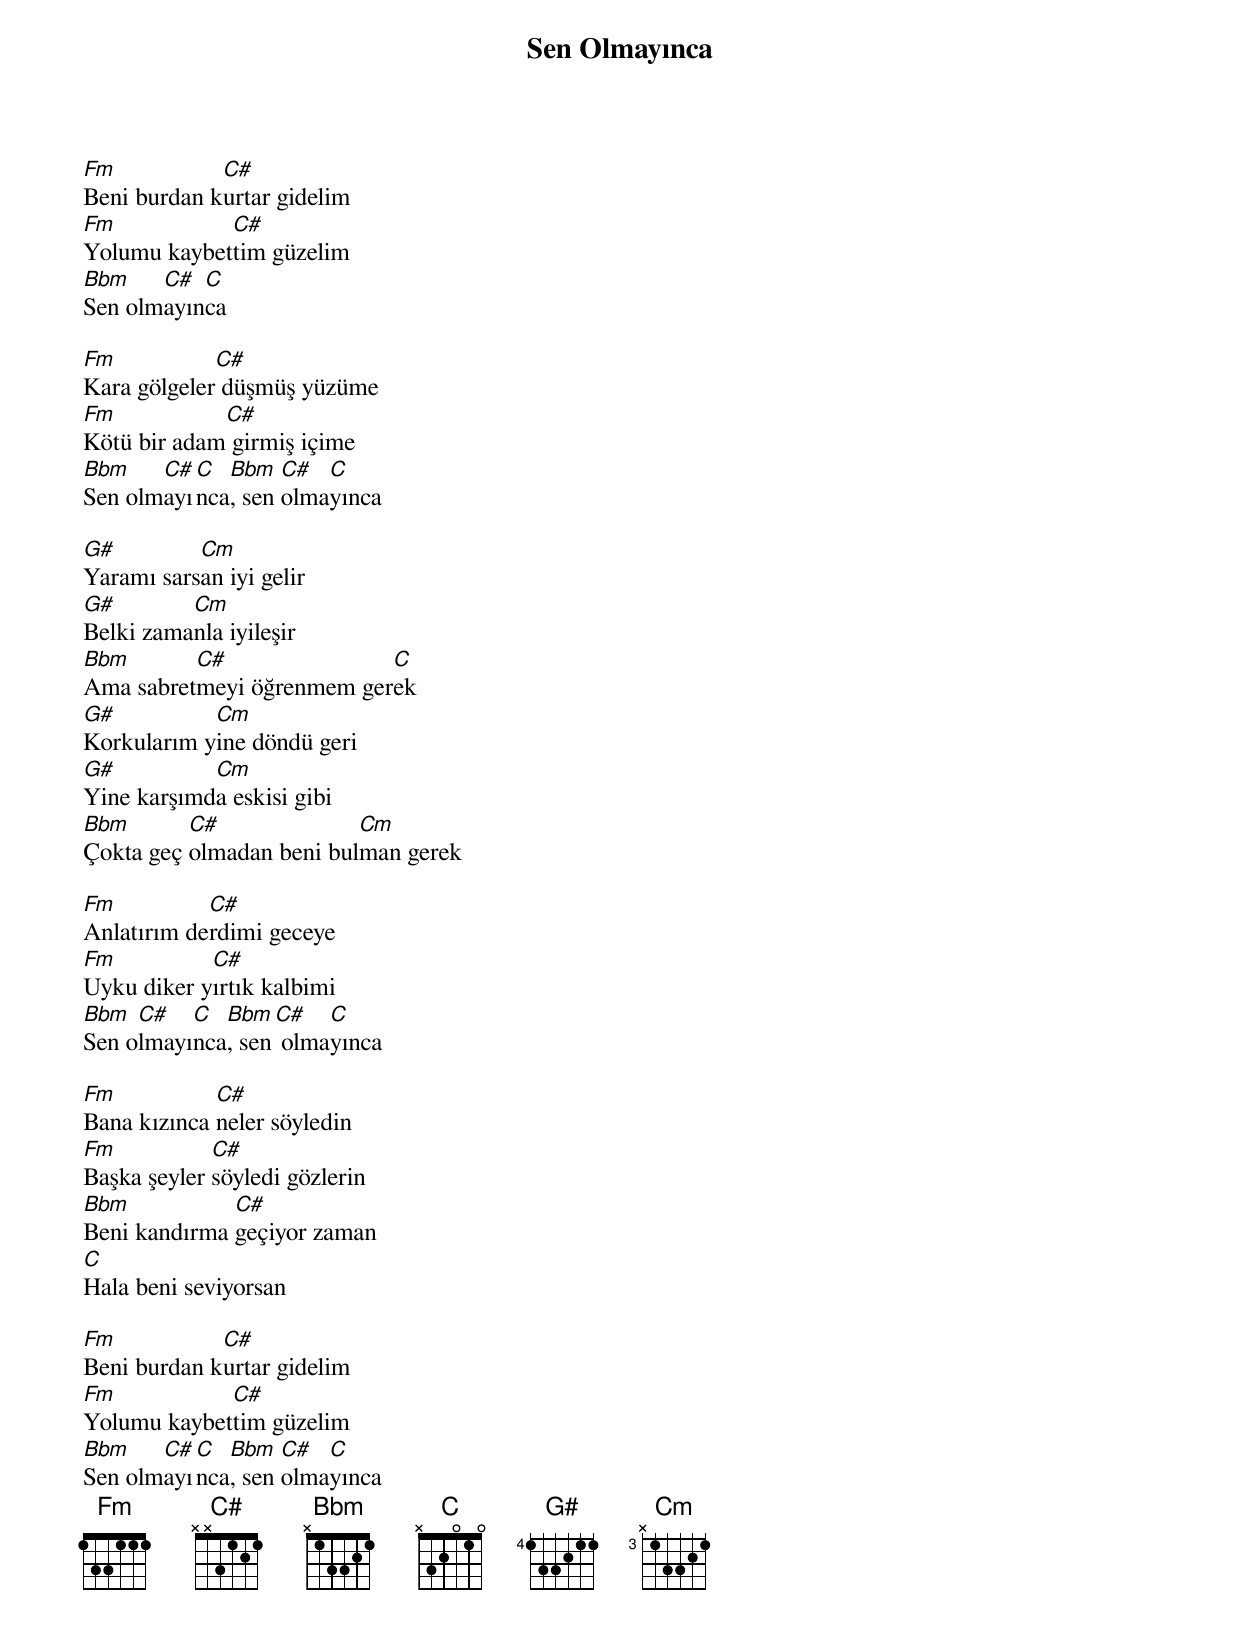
{title: Sen Olmayınca}
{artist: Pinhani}

Fm           C#
Beni burdan kurtar gidelim
Fm           C#
Yolumu kaybettim güzelim
Bbm    C#  C
Sen olmayınca

Fm           C#
Kara gölgeler düşmüş yüzüme
Fm           C#
Kötü bir adam girmiş içime
Bbm    C# C  Bbm   C#  C
Sen olmayınca, sen olmayınca

G#         Cm
Yaramı sarsan iyi gelir
G#        Cm
Belki zamanla iyileşir
Bbm       C#               C
Ama sabretmeyi öğrenmem gerek
G#          Cm
Korkularım yine döndü geri
G#          Cm
Yine karşımda eskisi gibi
Bbm       C#              Cm
Çokta geç olmadan beni bulman gerek

Fm          C#
Anlatırım derdimi geceye
Fm          C#
Uyku diker yırtık kalbimi
Bbm  C#   C  Bbm  C#   C
Sen olmayınca, sen olmayınca

Fm           C#
Bana kızınca neler söyledin
Fm           C#
Başka şeyler söyledi gözlerin
Bbm           C#
Beni kandırma geçiyor zaman
C
Hala beni seviyorsan

Fm           C#
Beni burdan kurtar gidelim
Fm           C#
Yolumu kaybettim güzelim
Bbm    C# C  Bbm   C#  C
Sen olmayınca, sen olmayınca
